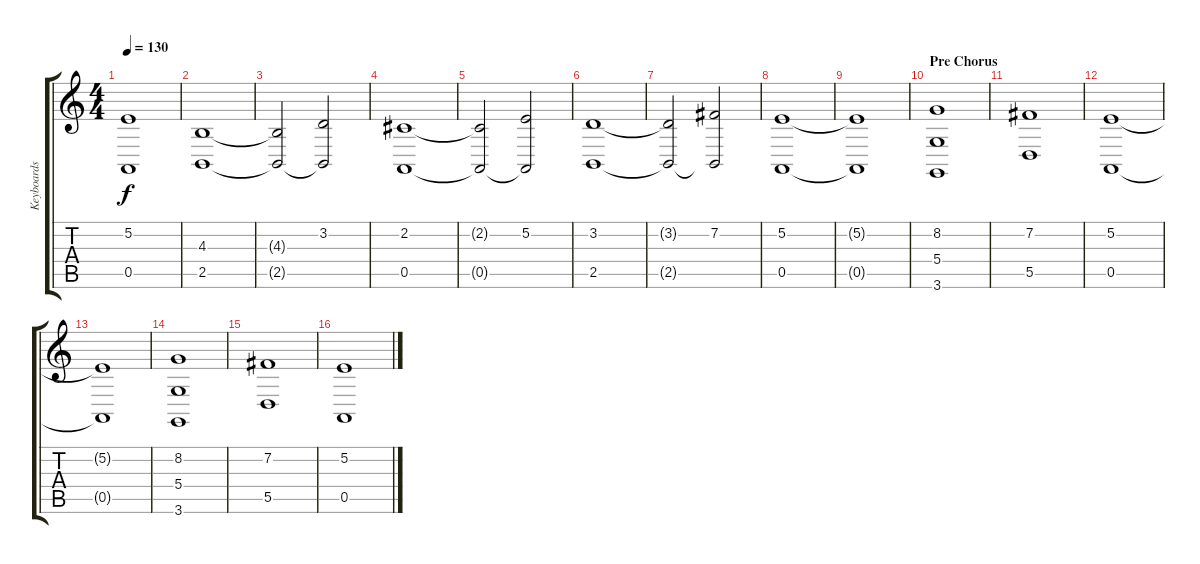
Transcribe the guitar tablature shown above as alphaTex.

\track ("Keyboards" "Keyboards") {instrument stringensemble1}
\staff {score tabs}
\tuning (E4 B3 G3 D3 A2 E2) {hide}
\ts (4 4)
\tempo 130
\clef g2
\ks c
(5.2{t} 0.5{t}).1{dy f} |
(4.3 2.5).1 |
(4.3{t} 2.5{t}).2 (3.2 2.5{t}).2 |
(2.2 0.5).1 |
(2.2{t} 0.5{t}).2 (5.2 0.5{t}).2 |
(3.2 2.5).1 |
(3.2{t} 2.5{t}).2 (7.2 2.5{t}).2 |
(5.2 0.5).1 |
(5.2{t} 0.5{t}).1 |
\section ("" "Pre Chorus")
(8.2 5.4 3.6).1 |
(7.2 5.5).1 |
(5.2 0.5).1 |
(5.2{t} 0.5{t}).1 |
(8.2 5.4 3.6).1 |
(7.2 5.5).1 |
(5.2 0.5).1
